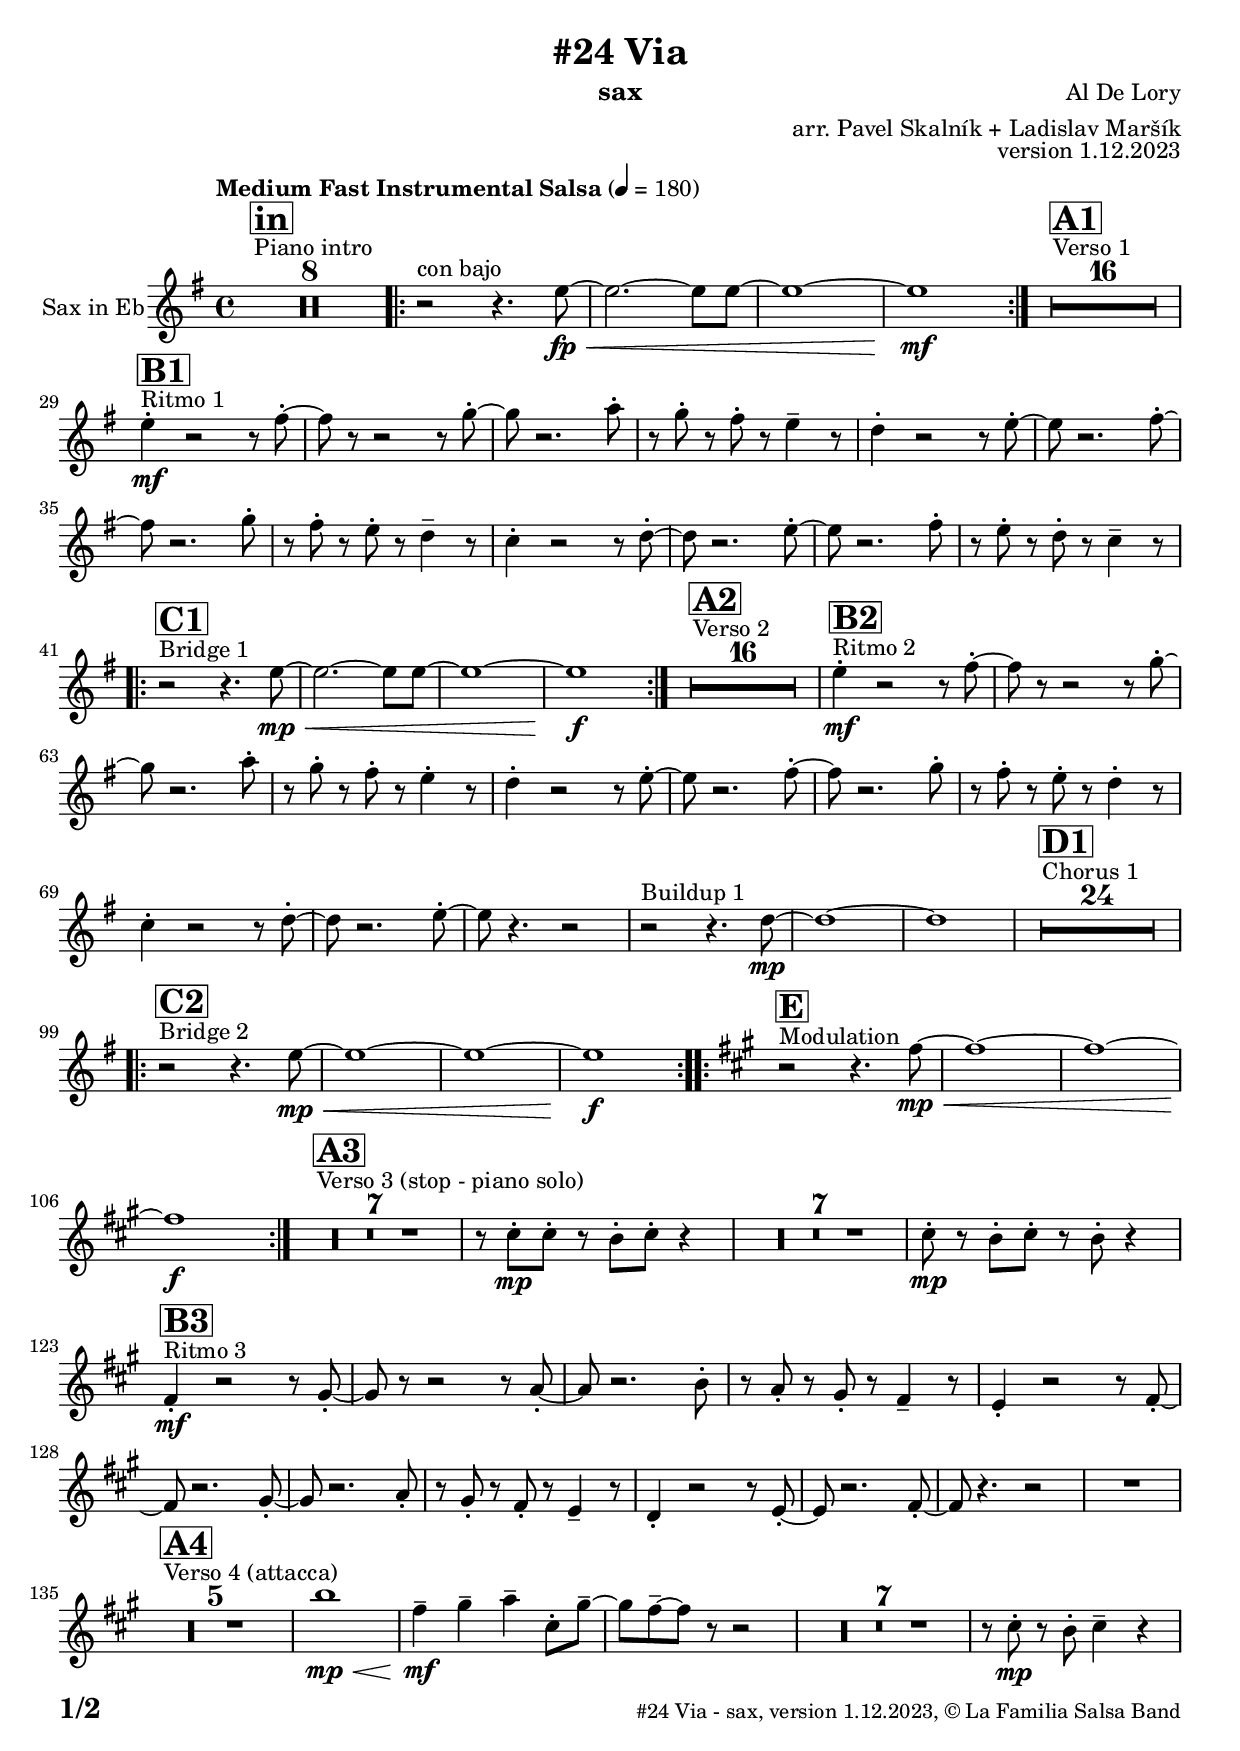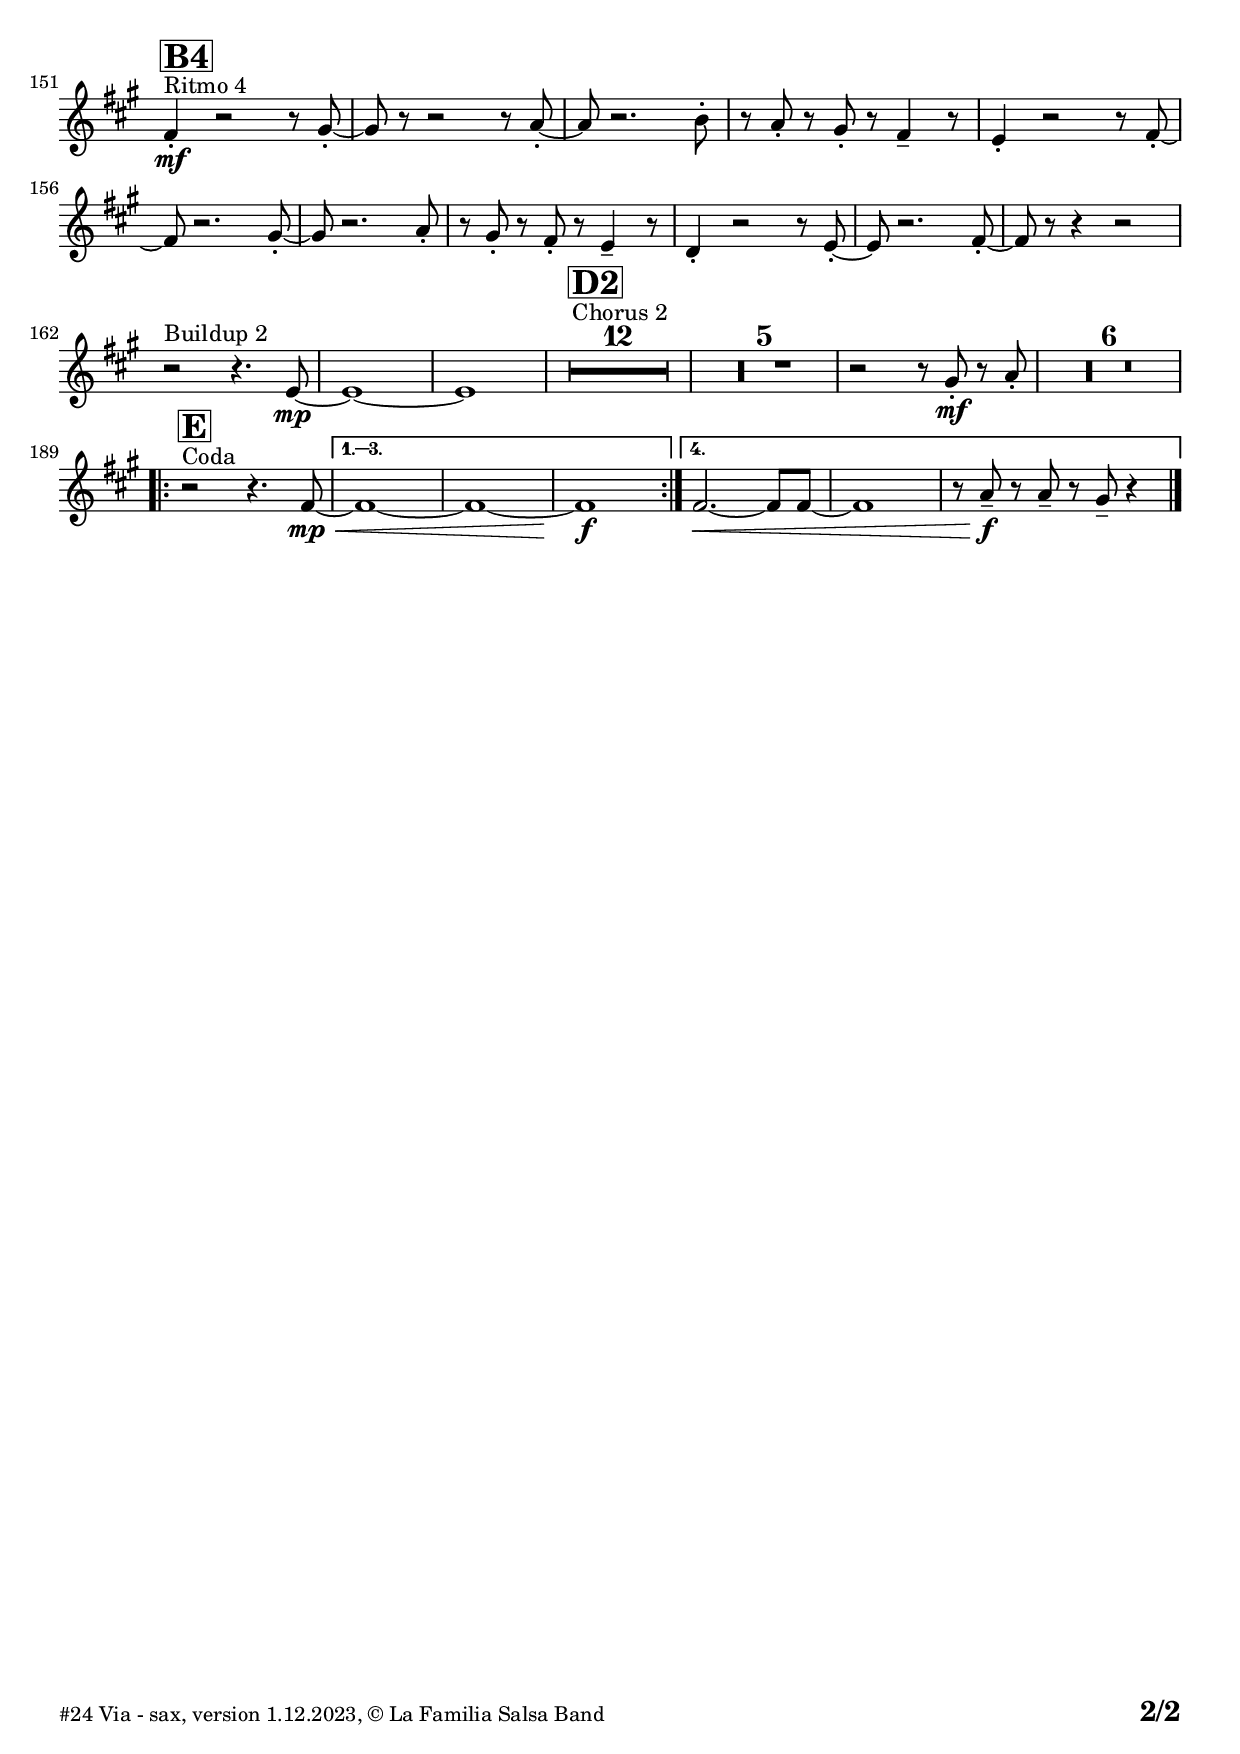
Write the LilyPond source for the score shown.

\version "2.24.0"

% Sheet revision 2022_09

\header {
  title = "#24 Via"
  instrument = "sax"
  composer = "Al De Lory"
  arranger = "arr. Pavel Skalník + Ladislav Maršík"
  opus = "version 1.12.2023"
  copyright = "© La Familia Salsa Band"
}

inst =
#(define-music-function
  (string)
  (string?)
  #{ <>^\markup \abs-fontsize #16 \bold \box #string #})

makePercent = #(define-music-function (note) (ly:music?)
                 (make-music 'PercentEvent 'length (ly:music-length note)))

#(define (test-stencil grob text)
   (let* ((orig (ly:grob-original grob))
          (siblings (ly:spanner-broken-into orig)) ; have we been split?
          (refp (ly:grob-system grob))
          (left-bound (ly:spanner-bound grob LEFT))
          (right-bound (ly:spanner-bound grob RIGHT))
          (elts-L (ly:grob-array->list (ly:grob-object left-bound 'elements)))
          (elts-R (ly:grob-array->list (ly:grob-object right-bound 'elements)))
          (break-alignment-L
           (filter
            (lambda (elt) (grob::has-interface elt 'break-alignment-interface))
            elts-L))
          (break-alignment-R
           (filter
            (lambda (elt) (grob::has-interface elt 'break-alignment-interface))
            elts-R))
          (break-alignment-L-ext (ly:grob-extent (car break-alignment-L) refp X))
          (break-alignment-R-ext (ly:grob-extent (car break-alignment-R) refp X))
          (num
           (markup text))
          (num
           (if (or (null? siblings)
                   (eq? grob (car siblings)))
               num
               (make-parenthesize-markup num)))
          (num (grob-interpret-markup grob num))
          (num-stil-ext-X (ly:stencil-extent num X))
          (num-stil-ext-Y (ly:stencil-extent num Y))
          (num (ly:stencil-aligned-to num X CENTER))
          (num
           (ly:stencil-translate-axis
            num
            (+ (interval-length break-alignment-L-ext)
               (* 0.5
                  (- (car break-alignment-R-ext)
                     (cdr break-alignment-L-ext))))
            X))
          (bracket-L
           (markup
            #:path
            0.1 ; line-thickness
            `((moveto 0.5 ,(* 0.5 (interval-length num-stil-ext-Y)))
              (lineto ,(* 0.5
                          (- (car break-alignment-R-ext)
                             (cdr break-alignment-L-ext)
                             (interval-length num-stil-ext-X)))
                      ,(* 0.5 (interval-length num-stil-ext-Y)))
              (closepath)
              (rlineto 0.0
                       ,(if (or (null? siblings) (eq? grob (car siblings)))
                            -1.0 0.0)))))
          (bracket-R
           (markup
            #:path
            0.1
            `((moveto ,(* 0.5
                          (- (car break-alignment-R-ext)
                             (cdr break-alignment-L-ext)
                             (interval-length num-stil-ext-X)))
                      ,(* 0.5 (interval-length num-stil-ext-Y)))
              (lineto 0.5
                      ,(* 0.5 (interval-length num-stil-ext-Y)))
              (closepath)
              (rlineto 0.0
                       ,(if (or (null? siblings) (eq? grob (last siblings)))
                            -1.0 0.0)))))
          (bracket-L (grob-interpret-markup grob bracket-L))
          (bracket-R (grob-interpret-markup grob bracket-R))
          (num (ly:stencil-combine-at-edge num X LEFT bracket-L 0.4))
          (num (ly:stencil-combine-at-edge num X RIGHT bracket-R 0.4)))
     num))

#(define-public (Measure_attached_spanner_engraver context)
   (let ((span '())
         (finished '())
         (event-start '())
         (event-stop '()))
     (make-engraver
      (listeners ((measure-counter-event engraver event)
                  (if (= START (ly:event-property event 'span-direction))
                      (set! event-start event)
                      (set! event-stop event))))
      ((process-music trans)
       (if (ly:stream-event? event-stop)
           (if (null? span)
               (ly:warning "You're trying to end a measure-attached spanner but you haven't started one.")
               (begin (set! finished span)
                 (ly:engraver-announce-end-grob trans finished event-start)
                 (set! span '())
                 (set! event-stop '()))))
       (if (ly:stream-event? event-start)
           (begin (set! span (ly:engraver-make-grob trans 'MeasureCounter event-start))
             (set! event-start '()))))
      ((stop-translation-timestep trans)
       (if (and (ly:spanner? span)
                (null? (ly:spanner-bound span LEFT))
                (moment<=? (ly:context-property context 'measurePosition) ZERO-MOMENT))
           (ly:spanner-set-bound! span LEFT
                                  (ly:context-property context 'currentCommandColumn)))
       (if (and (ly:spanner? finished)
                (moment<=? (ly:context-property context 'measurePosition) ZERO-MOMENT))
           (begin
            (if (null? (ly:spanner-bound finished RIGHT))
                (ly:spanner-set-bound! finished RIGHT
                                       (ly:context-property context 'currentCommandColumn)))
            (set! finished '())
            (set! event-start '())
            (set! event-stop '()))))
      ((finalize trans)
       (if (ly:spanner? finished)
           (begin
            (if (null? (ly:spanner-bound finished RIGHT))
                (set! (ly:spanner-bound finished RIGHT)
                      (ly:context-property context 'currentCommandColumn)))
            (set! finished '())))
       (if (ly:spanner? span)
           (begin
            (ly:warning "I think there's a dangling measure-attached spanner :-(")
            (ly:grob-suicide! span)
            (set! span '())))))))

\layout {
  \context {
    \Staff
    \consists #Measure_attached_spanner_engraver
    \override MeasureCounter.font-encoding = #'latin1
    \override MeasureCounter.font-size = 0
    \override MeasureCounter.outside-staff-padding = 2
    \override MeasureCounter.outside-staff-horizontal-padding = #0
  }
}

repeatBracket = #(define-music-function
                  (parser location N note)
                  (number? ly:music?)
                  #{
                    \override Staff.MeasureCounter.stencil =
                    #(lambda (grob) (test-stencil grob #{ #(string-append(number->string N) "x") #} ))
                    \startMeasureCount
                    \repeat volta #N { $note }
                    \stopMeasureCount
                  #}
                  )

Sax = \new Voice
\transpose c a'
\relative c' {
  \set Staff.instrumentName = \markup {
    \center-align { "Sax in Eb" }
  }
  \set Staff.midiInstrument = "alto sax"
  \set Staff.midiMaximumVolume = #1.0

  \key g \minor
  \time 4/4
  \tempo "Medium Fast Instrumental Salsa" 4 = 180

  s1*0
  ^\markup { "Piano intro" }
  \inst "in"
  R1*8
  
  \repeat volta 2 { r2 ^\markup { "con bajo" } r4.g8 \fp \< ~|g2.~g8g8~|g1~|g1 \mf }
  s1*0
  ^\markup { "Verso 1" }
  \inst "A1"
  R1*16 \break
  
    s1*0
  ^\markup { "Ritmo 1" }
  \inst "B1"
  g4  -. \mf r2r8a8 -. ~| a8 r8r2r8bes8 -. ~| bes8 r2.c8 -. | r8bes8 -. r8a8 -. r8g4 -- r8|
  f4 -. r2r8g8 -. ~| g8 r2.a8 -. ~| a8 r2.bes8 -. | r8a8 -. r8g8 -. r8f4 -- r8|
  es4 -. r2r8f8 -. ~| f8 r2.g8 -. ~| g8 r2.a8 -. | r8g8 -. r8f8 -. r8es4 -- r8| \break 

   s1*0
  ^\markup { "Bridge 1" }
  \inst "C1"
  \repeat volta 2 { r2 r4.g8 \mp \< ~|g2.~g8g8~|g1~|g1 \f }

  s1*0
  ^\markup { "Verso 2" }
  \inst "A2"
  R1*16 
  
    s1*0
  ^\markup { "Ritmo 2" }
  \inst "B2"
  g4 \mf -. r2r8a8 -. ~| a8 r8r2r8bes8 -. ~| bes8 r2.c8 -. | r8bes8 -. r8a8 -. r8g4 -. r8|
  f4 -. r2r8g8 -. ~| g8 r2.a8 -. ~| a8 r2.bes8 -. | r8a8 -. r8g8 -. r8f4 -. r8|
  es4 -. r2r8f8 -. ~| f8 r2.g8 -. ~| g8 r4. r2 | r2  ^\markup { "Buildup 1" } r4. f8 \mp ~|f1~|f1
  s1*0 
  ^\markup { "Chorus 1" }
  \inst "D1"
  R1*24 \break
  s1*0 
  ^\markup { "Bridge 2" }
  \inst "C2"
  \repeat volta 2 { r2 r4.g8 \mp \< ~|g1~|g1~|g1 \f }
  s1*0 
  ^\markup { "Modulation" }
  \key a \minor
  \inst "E"
  \repeat volta 2 { r2 r4.a8~\mp \< |a1~|a1~|a1 \f }
  
    s1*0 
  ^\markup { "Verso 3 (stop - piano solo)" }
  \inst "A3"
  R1*7
  r8e8 -. \mp e8 -. r8d8 -. e8 -. r4| R1*7| e8 \mp -. r8d8 -. e8 -. r8d8 -. r4| \break
  
    s1*0
  ^\markup { "Ritmo 3" }
  \inst "B3"
  a4 \mf -. r2r8b8 -. ~| b8r8r2r8c8 -. ~| c8 r2.d8 -. | r8c8 -. r8b8 -. r8a4 -- r8|
  g4 -. r2r8a8 -. ~| a8r2.b8 -. ~| b8 r2.c8 -. | r8b8 -. r8a8 -. r8g4 -- r8|
  f4 -. r2r8g8 -. ~| g8r2.a8 -. ~| a8 r4. r2 |
  R1 | \break
  s1*0 
  ^\markup { "Verso 4 (attacca)" }
  \inst "A4"
  R1*5
  d'1  \mp \< |a4 \mf -- b4 -- c4 -- e,8 -. b'8 --~  |b8 a8-- ~ a8 r8 r2|
  R1*7|
  r8e8 \mp -. r8d8 -. e4 -- r4 | \break
  
     s1*0
  ^\markup { "Ritmo 4" }
  \inst "B4"
  a,4 \mf -. r2r8b8 -. ~| b8r8r2r8c8 -. ~| c8 r2.d8 -. | r8c8 -. r8b8 -. r8a4 -- r8|
  g4 -. r2r8a8 -. ~| a8r2.b8 -. ~| b8 r2.c8 -. | r8b8 -. r8a8 -. r8g4 -- r8|
  f4 -. r2r8g8 -. ~| g8r2.a8 -. ~| a8 r8 r4 r2| \break
  
  r2 ^\markup { "Buildup 2" }  r4.g8 \mp ~ |g1 ~|g1|
  s1*0 
  ^\markup { "Chorus 2" }
  \inst "D2"
  R1*12
  R1 * 5
  r2r8b8\mf -. r8c8 -.  |
  R1*6| \break
  
  s1*0 
  ^\markup { "Coda" }
  \inst "E"

  \repeat volta 4 {
    
    r2 r4.a8~ \mp \< |
    
    \alternative {
      {
    a1~|a1~|a1 \f
      } 
      {
        a2. \< ~a8a8~|a1 |r8c8 \f -- r8c8 -- r8b8 --r4|
      }
    }
  }

  \label #'lastPage
  \bar "|."
}

\score {
  \compressMMRests \new Staff \with {
    \consists "Volta_engraver"
  }
  {
    \Sax
  }
  \layout {
    \context {
      \Score
      \remove "Volta_engraver"
    }
  }
}

\score {
  \unfoldRepeats {
    %\transpose a c
    \Sax
  }
  \midi { } 
}

\paper {
  system-system-spacing =
  #'((basic-distance . 14)
     (minimum-distance . 10)
     (padding . 1)
     (stretchability . 60))
  between-system-padding = #2
  bottom-margin = 5\mm

  print-page-number = ##t
  print-first-page-number = ##t
  oddHeaderMarkup = \markup \fill-line { " " }
  evenHeaderMarkup = \markup \fill-line { " " }
  oddFooterMarkup = \markup {
    \fill-line {
      \bold \fontsize #2
      \concat { \fromproperty #'page:page-number-string "/" \page-ref #'lastPage "0" "?" }

      \fontsize #-1
      \concat { \fromproperty #'header:title " - " \fromproperty #'header:instrument ", " \fromproperty #'header:opus ", " \fromproperty #'header:copyright }
    }
  }
  evenFooterMarkup = \markup {
    \fill-line {
      \fontsize #-1
      \concat { \fromproperty #'header:title " - " \fromproperty #'header:instrument ", " \fromproperty #'header:opus ", " \fromproperty #'header:copyright }

      \bold \fontsize #2
      \concat { \fromproperty #'page:page-number-string "/" \page-ref #'lastPage "0" "?" }
    }
  }
}